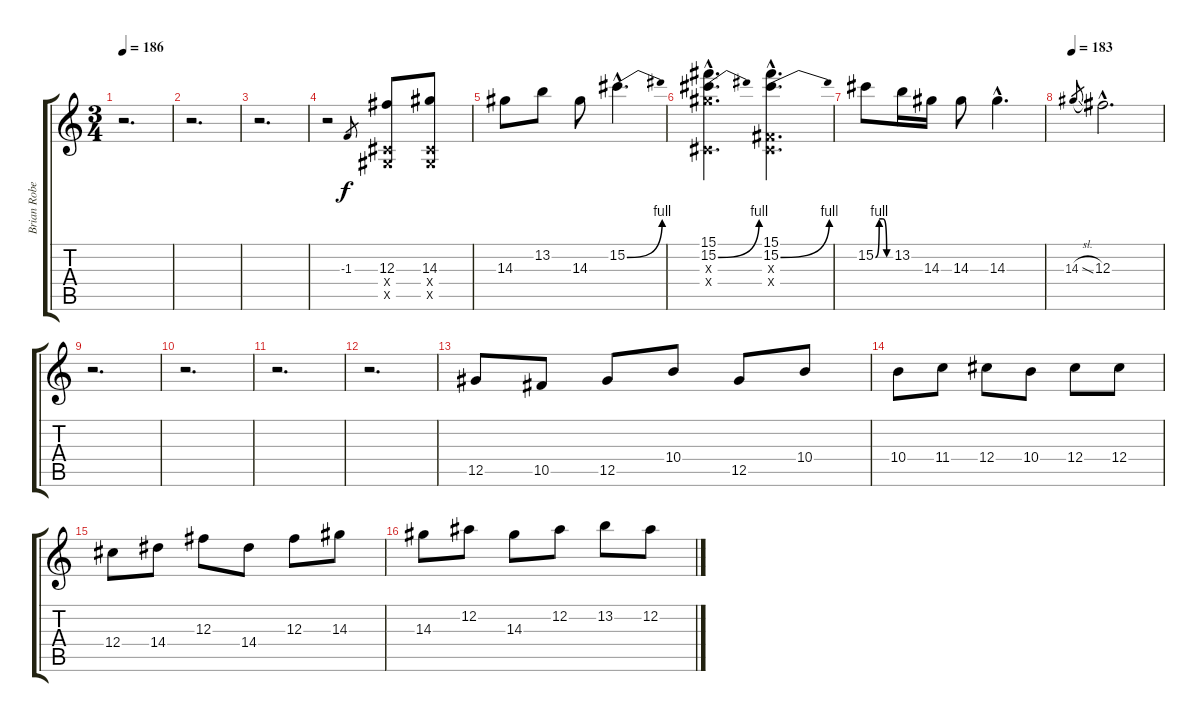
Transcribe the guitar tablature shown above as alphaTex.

\track ("Brian Robertson" "Brian Robe") {instrument overdrivenguitar}
\staff {score tabs}
\tuning (Eb4 Bb3 Gb3 Db3 Ab2 Eb2) {hide}
\ts (3 4)
\tempo 186
\clef g2
\ks c
r.2{d dy f} |
r.2{d} |
r.2{d} |
r.2 -1.3.8{gr} (12.3 0.4{x} 0.5{x}).8 (14.3 0.4{x} 0.5{x}).8 |
14.3.8 13.2.8 14.3.8 15.2{be (bend 0 0 60 4) hac}.4{d} |
(15.1{hac} 15.2{be (bend 0 0 60 4) hac} 14.3{hac x} 0.4{hac x}).4{d} (15.1{hac} 15.2{be (bend 0 0 60 4) hac} 0.3{hac x} 0.4{hac x}).4{d} |
15.2{be (custom 0 0 15 4 30 4 45 0 60 0)}.8 13.2.16 14.3.16 14.3.8 14.3{hac}.4{d} |
\tempo 183
14.3{sl}.8{gr} 12.3{hac}.2{d} |
r.2{d} |
r.2{d} |
r.2{d} |
r.2{d} |
12.5.8 10.5.8 12.5.8 10.4.8 12.5.8 10.4.8 |
10.4.8 11.4.8 12.4.8 10.4.8 12.4.8 12.4.8 |
12.4.8 14.4.8 12.3.8 14.4.8 12.3.8 14.3.8 |
14.3.8 12.2.8 14.3.8 12.2.8 13.2.8 12.2.8
